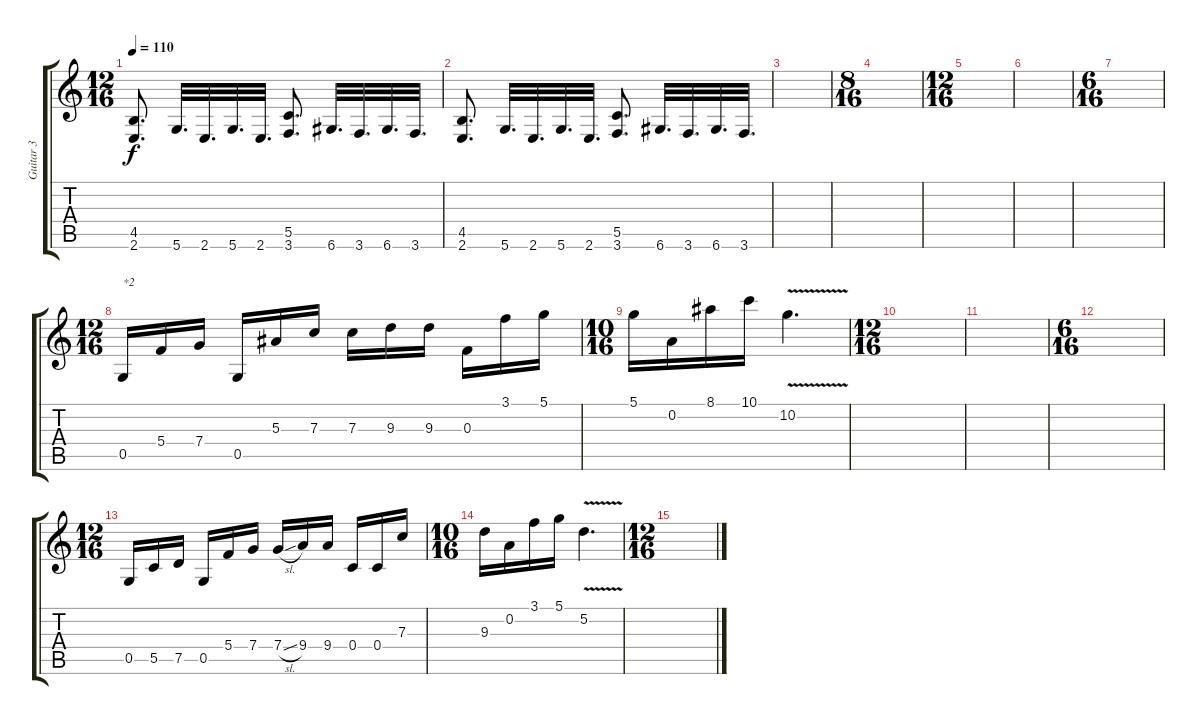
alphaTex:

\track ("Guitar 3" "Guitar 3") {instrument distortionguitar}
\staff {score tabs}
\tuning (D4 A3 F3 C3 G2 D2) {hide}
\ts (12 16)
\tempo 110
\clef g2
\ks c
(4.5 2.6).8{d dy f} 5.6.32{d} 2.6.32{d} 5.6.32{d} 2.6.32{d} (5.5 3.6).8{d} 6.6.32{d} 3.6.32{d} 6.6.32{d} 3.6.32{d} |
(4.5 2.6).8{d} 5.6.32{d} 2.6.32{d} 5.6.32{d} 2.6.32{d} (5.5 3.6).8{d} 6.6.32{d} 3.6.32{d} 6.6.32{d} 3.6.32{d} |
|
\ts (8 16)
|
\ts (12 16)
|
|
\ts (6 16)
|
\ts (12 16)
0.5.16{txt "*2"} 5.4.16 7.4.16 0.5.16 5.3.16 7.3.16 7.3.16 9.3.16 9.3.16 0.3.16 3.1.16 5.1.16 |
\ts (10 16)
5.1.16 0.2.16 8.1.16 10.1.16 10.2{v}.4{d} |
\ts (12 16)
|
|
\ts (6 16)
|
\ts (12 16)
0.5.16 5.5.16 7.5.16 0.5.16 5.4.16 7.4.16 7.4{sl}.16 9.4.16 9.4.16 0.4.16 0.4.16 7.3.16 |
\ts (10 16)
9.3.16 0.2.16 3.1.16 5.1.16 5.2{v}.4{d} |
\ts (12 16)
